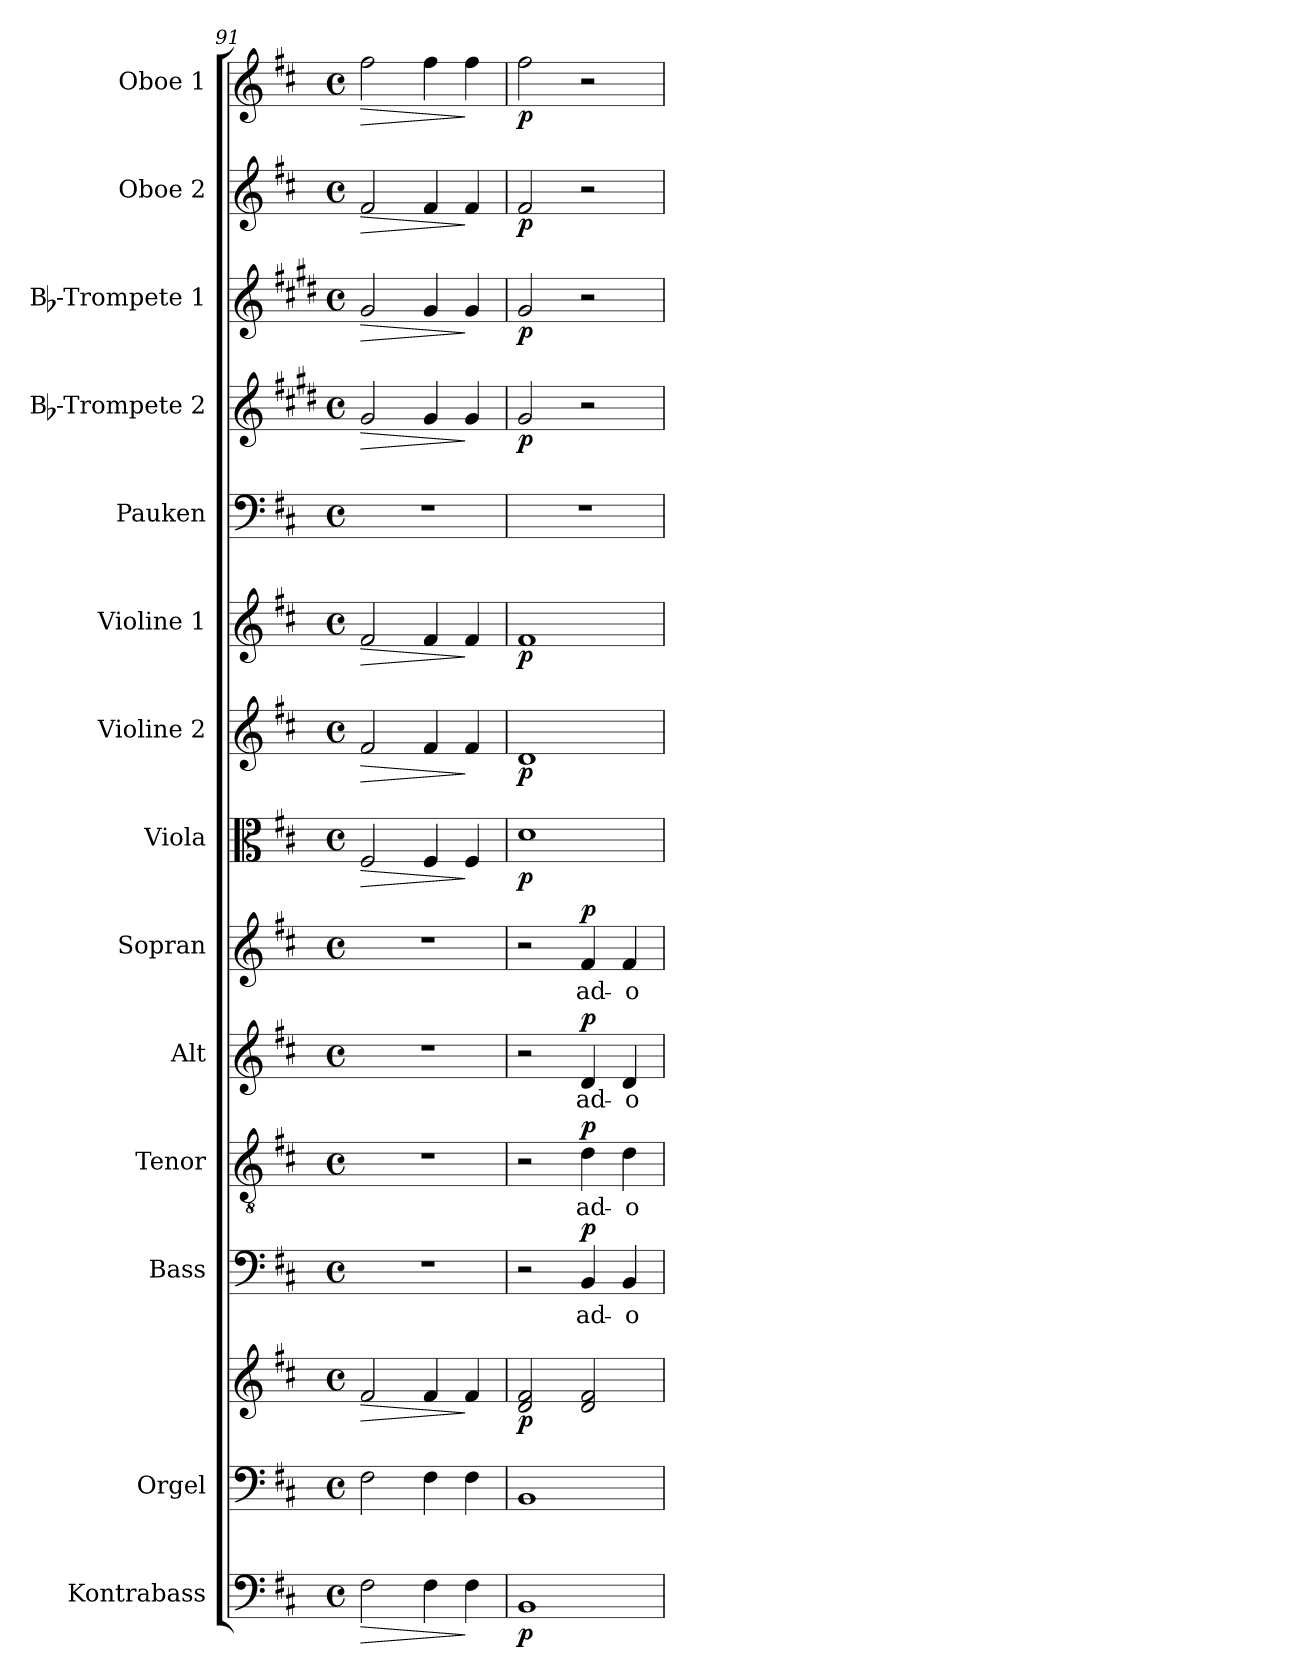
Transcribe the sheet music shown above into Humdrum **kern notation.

**kern	**dynam	**kern	**kern	**dynam	**kern	**text	**dynam	**kern	**text	**dynam	**kern	**text	**dynam	**kern	**text	**dynam	**kern	**dynam	**kern	**dynam	**kern	**dynam	**kern	**kern	**dynam	**kern	**dynam	**kern	**dynam	**kern	**dynam
*part14	*part14	*part13	*part13	*part13	*part12	*part12	*part12	*part11	*part11	*part11	*part10	*part10	*part10	*part9	*part9	*part9	*part8	*part8	*part7	*part7	*part6	*part6	*part5	*part4	*part4	*part3	*part3	*part2	*part2	*part1	*part1
*staff15	*staff15	*staff14	*staff13	*staff13/14	*staff12	*staff12	*staff12	*staff11	*staff11	*staff11	*staff10	*staff10	*staff10	*staff9	*staff9	*staff9	*staff8	*staff8	*staff7	*staff7	*staff6	*staff6	*staff5	*staff4	*staff4	*staff3	*staff3	*staff2	*staff2	*staff1	*staff1
*I"Kontrabass	*	*I"Orgel	*	*	*I"Bass	*	*	*I"Tenor	*	*	*I"Alt	*	*	*I"Sopran	*	*	*I"Viola	*	*I"Violine 2	*	*I"Violine 1	*	*I"Pauken	*I"Bb-Trompete 2	*	*I"Bb-Trompete 1	*	*I"Oboe 2	*	*I"Oboe 1	*
*I'Kb.	*	*I'Org.	*	*	*I'B.	*	*	*I'T.	*	*	*I'A.	*	*	*I'S.	*	*	*I'Vla.	*	*I'Vl. 2	*	*I'Vl. 1	*	*I'Pk.	*I'Bb Trp. 2	*	*I'Bb Trp. 1	*	*I'Ob. 2	*	*I'Ob. 1	*
*clefF4	*	*clefF4	*clefG2	*	*clefF4	*	*	*clefGv2	*	*	*clefG2	*	*	*clefG2	*	*	*clefC3	*	*clefG2	*	*clefG2	*	*clefF4	*clefG2	*	*clefG2	*	*clefG2	*	*clefG2	*
*ITrd7c12	*	*	*	*	*	*	*	*	*	*	*	*	*	*	*	*	*	*	*	*	*	*	*	*ITrd1c2	*	*ITrd1c2	*	*	*	*	*
*k[f#c#]	*	*k[f#c#]	*k[f#c#]	*	*k[f#c#]	*	*	*k[f#c#]	*	*	*k[f#c#]	*	*	*k[f#c#]	*	*	*k[f#c#]	*	*k[f#c#]	*	*k[f#c#]	*	*k[f#c#]	*k[f#c#]	*	*k[f#c#]	*	*k[f#c#]	*	*k[f#c#]	*
*D:	*	*D:	*D:	*	*D:	*	*	*D:	*	*	*D:	*	*	*D:	*	*	*D:	*	*D:	*	*D:	*	*D:	*D:	*	*D:	*	*D:	*	*D:	*
*M4/4	*	*M4/4	*M4/4	*	*M4/4	*	*	*M4/4	*	*	*M4/4	*	*	*M4/4	*	*	*M4/4	*	*M4/4	*	*M4/4	*	*M4/4	*M4/4	*	*M4/4	*	*M4/4	*	*M4/4	*
*met(c)	*	*met(c)	*met(c)	*	*met(c)	*	*	*met(c)	*	*	*met(c)	*	*	*met(c)	*	*	*met(c)	*	*met(c)	*	*met(c)	*	*met(c)	*met(c)	*	*met(c)	*	*met(c)	*	*met(c)	*
=91	=91	=91	=91	=91	=91	=91	=91	=91	=91	=91	=91	=91	=91	=91	=91	=91	=91	=91	=91	=91	=91	=91	=91	=91	=91	=91	=91	=91	=91	=91	=91
!	!LO:HP:b	!	!	!LO:HP:b	!	!	!	!	!	!	!	!	!	!	!	!	!	!LO:HP:b	!	!LO:HP:b	!	!LO:HP:b	!	!	!LO:HP:b	!	!LO:HP:b	!	!LO:HP:b	!	!LO:HP:b
2FF#\	>	2F#\	2f#/	>	1r	.	.	1r	.	.	1r	.	.	1r	.	.	2F#/	>	2f#/	>	2f#/	>	1r	2f#/	>	2f#/	>	2f#/	>	2ff#\	>
4FF#\	.	4F#\	4f#/	.	.	.	.	.	.	.	.	.	.	.	.	.	4F#/	.	4f#/	.	4f#/	.	.	4f#/	.	4f#/	.	4f#/	.	4ff#\	.
4FF#\	]	4F#\	4f#/	]	.	.	.	.	.	.	.	.	.	.	.	.	4F#/	]	4f#/	]	4f#/	]	.	4f#/	]	4f#/	]	4f#/	]	4ff#\	]
=92	=92	=92	=92	=92	=92	=92	=92	=92	=92	=92	=92	=92	=92	=92	=92	=92	=92	=92	=92	=92	=92	=92	=92	=92	=92	=92	=92	=92	=92	=92	=92
!	!LO:DY:b	!	!	!LO:DY:b	!	!	!	!	!	!	!	!	!	!	!	!	!	!LO:DY:b	!	!LO:DY:b	!	!LO:DY:b	!	!	!LO:DY:b	!	!LO:DY:b	!	!LO:DY:b	!	!LO:DY:b
1BBB	p	1BB	2d/ 2f#/	p	2r	.	.	2r	.	.	2r	.	.	2r	.	.	1d	p	1d	p	1f#	p	1r	2f#/	p	2f#/	p	2f#/	p	2ff#\	p
!	!	!	!	!	!	!LO:LY:b	!LO:DY:a	!	!LO:LY:b	!LO:DY:a	!	!LO:LY:b	!LO:DY:a	!	!LO:LY:b	!LO:DY:a	!	!	!	!	!	!	!	!	!	!	!	!	!	!	!
.	.	.	2d/ 2f#/	.	4BB/	ad-	p	4d\	ad-	p	4d/	ad-	p	4f#/	ad-	p	.	.	.	.	.	.	.	2r	.	2r	.	2r	.	2r	.
!	!	!	!	!	!	!LO:LY:b	!	!	!LO:LY:b	!	!	!LO:LY:b	!	!	!LO:LY:b	!	!	!	!	!	!	!	!	!	!	!	!	!	!	!	!
.	.	.	.	.	4BB/	-o-	.	4d\	-o-	.	4d/	-o-	.	4f#/	-o-	.	.	.	.	.	.	.	.	.	.	.	.	.	.	.	.
=	=	=	=	=	=	=	=	=	=	=	=	=	=	=	=	=	=	=	=	=	=	=	=	=	=	=	=	=	=	=	=
*-	*-	*-	*-	*-	*-	*-	*-	*-	*-	*-	*-	*-	*-	*-	*-	*-	*-	*-	*-	*-	*-	*-	*-	*-	*-	*-	*-	*-	*-	*-	*-
